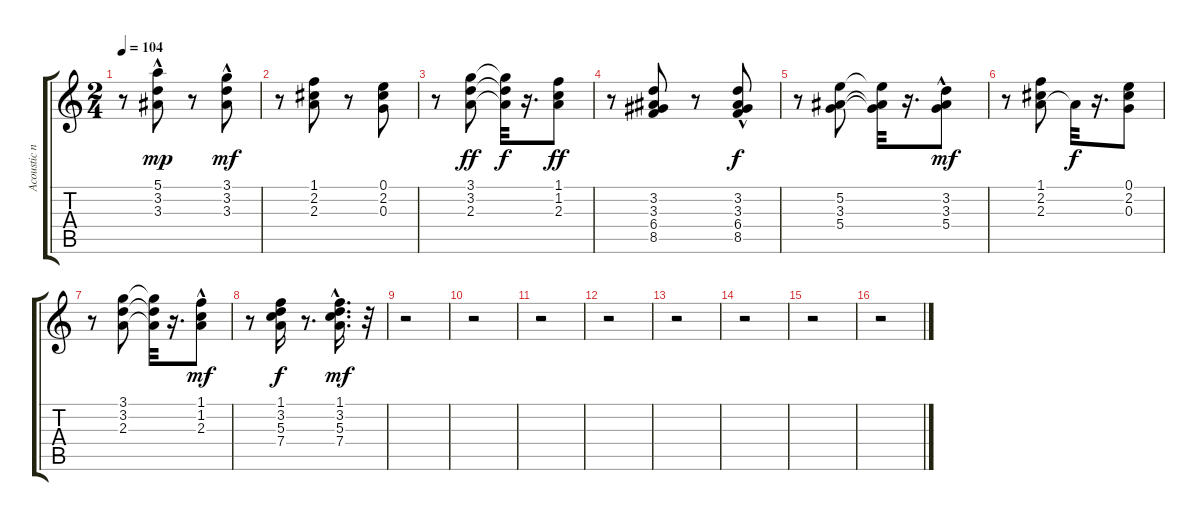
\track ("Acoustic nylon" "Acoustic n") {instrument acousticguitarnylon}
\staff {score tabs}
\tuning (E4 B3 G3 D3 A2 E2) {hide}
\ts (2 4)
\tempo 104
\clef g2
\ks c
r.8{dy mf} (5.1 3.2 3.3{hac}).8{dy mp} r.8 (3.1{hac} 3.2 3.3{hac}).8{dy mf} |
r.8 (1.1 2.2 2.3).8 r.8 (0.1 2.2 0.3).8 |
r.8 (3.1 3.2 2.3).8{dy ff} (3.1{t} 3.2{t} 2.3{t}).32{dy f} r.16{d} (1.1 1.2 2.3).8{dy ff} |
r.8 (3.2 3.3 6.4 8.5).8 r.8 (3.2 3.3 6.4{hac} 8.5{hac}).8{dy f} |
r.8 (5.2 3.3 5.4).8 (5.2{t} 3.3{t} 5.4{t}).32 r.16{d} (3.2 3.3{hac} 5.4).8{dy mf} |
r.8 (1.1 2.2 2.3).8 2.3{t}.32{dy f} r.16{d} (0.1 2.2 0.3).8 |
r.8 (3.1 3.2 2.3).8 (3.1{t} 3.2{t} 2.3{t}).32 r.16{d} (1.1{hac} 1.2{hac} 2.3).8{dy mf} |
r.8 (1.1 3.2 5.3 7.4).16{dy f} r.8{d} (1.1{hac} 3.2 5.3 7.4).16{d dy mf} r.32 |
r.2 |
r.2 |
r.2 |
r.2 |
r.2 |
r.2 |
r.2 |
r.2
